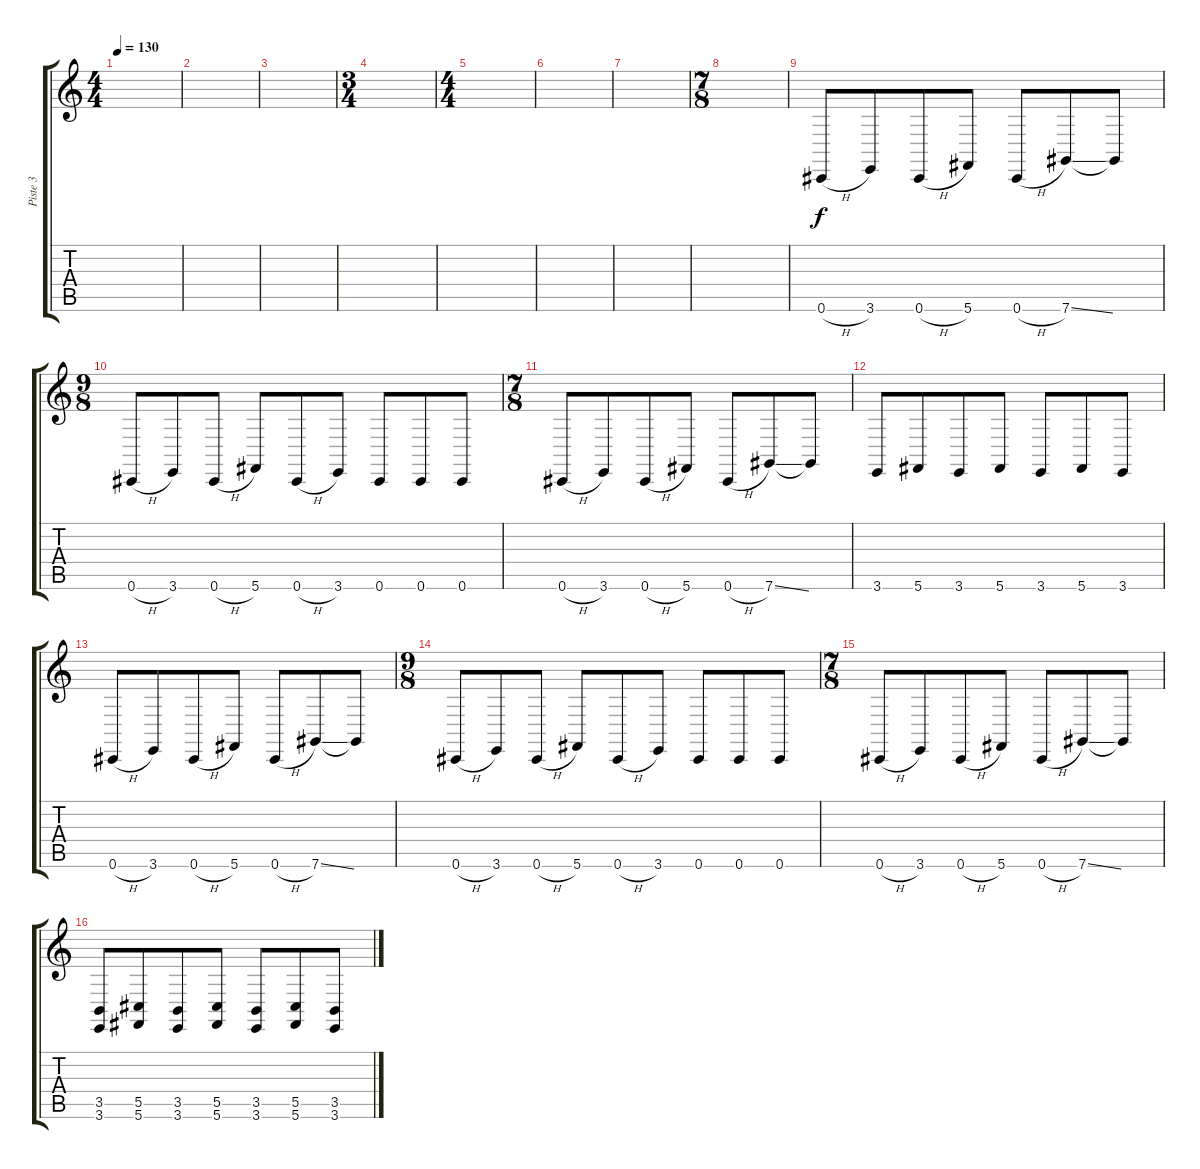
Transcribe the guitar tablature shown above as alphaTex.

\track ("Piste 3" "Piste 3") {instrument lead2sawtooth}
\staff {score tabs}
\tuning (Db3 Ab3 Gb3 Db2 Ab2 Db2) {hide}
\ts (4 4)
\tempo 130
\clef g2
\ks c
|
|
|
\ts (3 4)
|
\ts (4 4)
|
|
|
\ts (7 8)
|
0.6{h}.8 3.6.8 0.6{h}.8 5.6.8 0.6{h}.8 7.6{ss}.8 7.6{t}.8 |
\ts (9 8)
0.6{h}.8 3.6.8 0.6{h}.8 5.6.8 0.6{h}.8 3.6.8 0.6.8 0.6.8 0.6.8 |
\ts (7 8)
0.6{h}.8 3.6.8 0.6{h}.8 5.6.8 0.6{h}.8 7.6{ss}.8 7.6{t}.8 |
3.6.8 5.6.8 3.6.8 5.6.8 3.6.8 5.6.8 3.6.8 |
0.6{h}.8 3.6.8 0.6{h}.8 5.6.8 0.6{h}.8 7.6{ss}.8 7.6{t}.8 |
\ts (9 8)
0.6{h}.8 3.6.8 0.6{h}.8 5.6.8 0.6{h}.8 3.6.8 0.6.8 0.6.8 0.6.8 |
\ts (7 8)
0.6{h}.8 3.6.8 0.6{h}.8 5.6.8 0.6{h}.8 7.6{ss}.8 7.6{t}.8 |
(3.5 3.6).8 (5.5 5.6).8 (3.5 3.6).8 (5.5 5.6).8 (3.5 3.6).8 (5.5 5.6).8 (3.5 3.6).8
